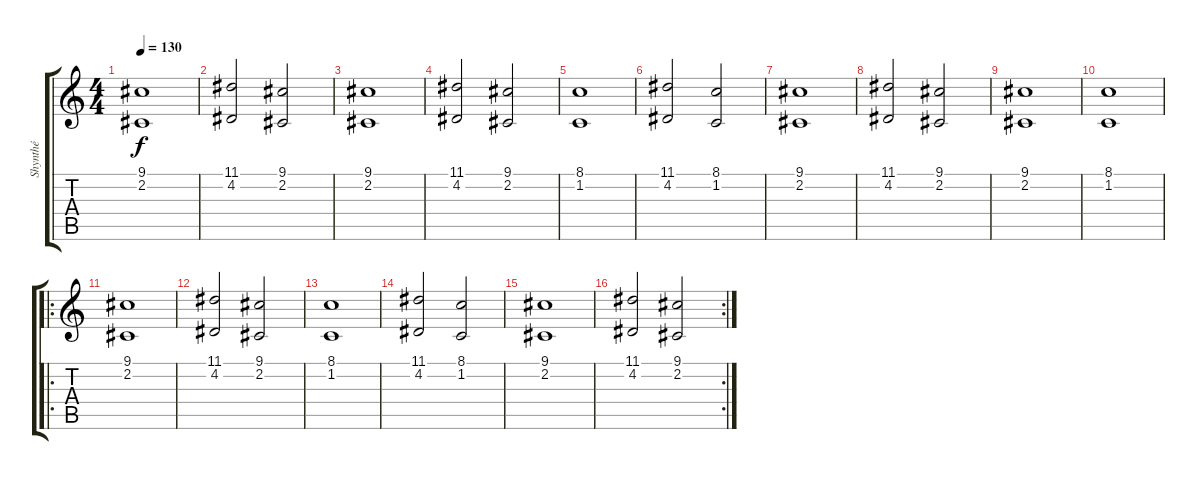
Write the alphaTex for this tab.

\track ("Shynthé" "Shynthé") {instrument stringensemble1}
\staff {score tabs}
\tuning (E4 B3 G3 D3 A2 E2) {hide}
\ts (4 4)
\tempo 130
\clef g2
\ks c
(9.1 2.2).1{dy f} |
(11.1 4.2).2 (9.1 2.2).2 |
(9.1 2.2).1 |
(11.1 4.2).2 (9.1 2.2).2 |
(8.1 1.2).1 |
(11.1 4.2).2 (8.1 1.2).2 |
(9.1 2.2).1 |
(11.1 4.2).2 (9.1 2.2).2 |
(9.1 2.2).1 |
(8.1 1.2).1 |
\ro
(9.1 2.2).1 |
(11.1 4.2).2 (9.1 2.2).2 |
(8.1 1.2).1 |
(11.1 4.2).2 (8.1 1.2).2 |
(9.1 2.2).1 |
\rc 2
(11.1 4.2).2 (9.1 2.2).2
